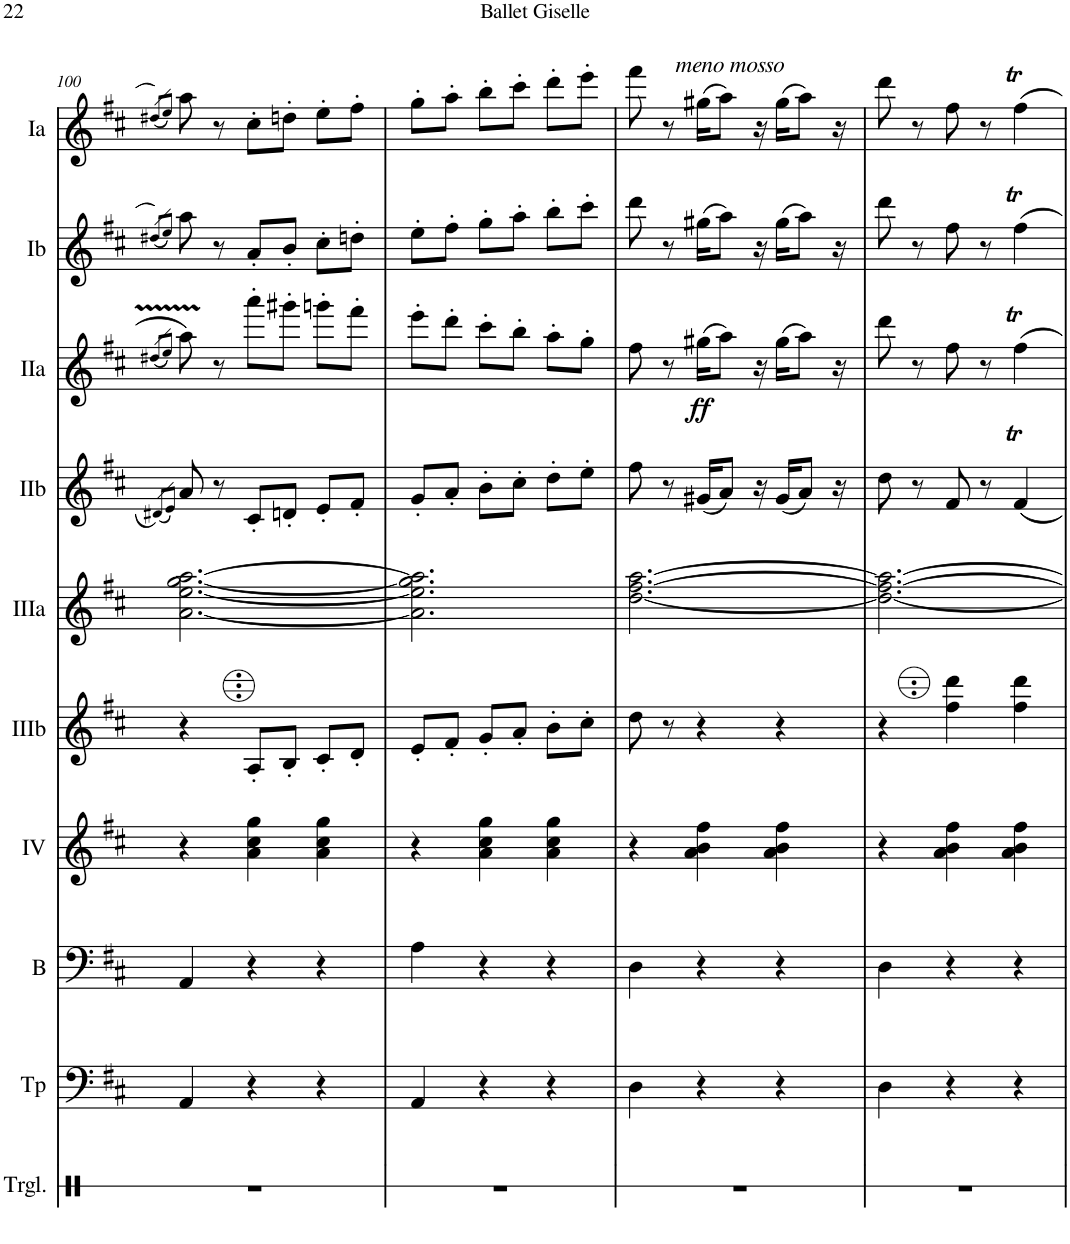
**kern	**kern	**kern	**kern	**kern	**kern	**kern	**kern	**dynam	**kern	**kern
*part10	*part9	*part8	*part7	*part6	*part5	*part4	*part3	*part3	*part2	*part1
*staff10	*staff9	*staff8	*staff7	*staff6	*staff5	*staff4	*staff3	*staff3	*staff2	*staff1
*I"Triangle	*I"Timp.	*I"Bass	*I"Acc. 4	*I"Acc. 3b	*I"Acc. 3a	*I"Acc. 2b	*I"Acc. 2a	*	*I"Acc. 1b	*I"Acc. 1a
*I'Trgl.	*I'Tp	*I'B	*	*	*	*	*	*	*	*
!!LO:PB:g=z
*clefX	*clefF4	*clefF4	*clefG2	*clefG2	*clefG2	*clefG2	*clefG2	*	*clefG2	*clefG2
*	*	*Trd7c12	*Trd7c12	*Trd7c12	*Trd7c12	*	*	*	*	*
*k[]	*k[f#c#]	*k[f#c#]	*k[f#c#]	*k[f#c#]	*k[f#c#]	*k[f#c#]	*k[f#c#]	*	*k[f#c#]	*k[f#c#]
*M3/4	*M3/4	*M3/4	*M3/4	*M3/4	*M3/4	*M3/4	*M3/4	*	*M3/4	*M3/4
=100	=100	=100	=100	=100	=100	=100	=100	=100	=100	=100
.	.	.	.	.	.	(8qD#X/L	(8qd#X/L	.	(8qdd#X/L	(8qdd#X/L
.	.	.	.	.	.	8qE/J)	8qe/J)	.	8qee/J)	8qee/J)
2.r	4AA/	4AA/	4r	4r	[2.a\ [2.ee\ [2.gg\ [2.aa\	8A/	8a\	.	8aa\	8aa\
.	.	.	.	.	.	8r	8r	.	8r	8r
.	4r	4r	4a\ 4cc#\ 4gg\	8A'/L	.	8C#'/L	8aa'\L	.	8a'/L	8cc#'\L
.	.	.	.	8B'/J	.	8Dn'/J	8gg#X'\J	.	8b'/J	8ddn'\J
.	4r	4r	4a\ 4cc#\ 4gg\	8c#'/L	.	8E'/L	8ggn'\L	.	8cc#'\L	8ee'\L
.	.	.	.	8d'/J	.	8F#'/J	8ff#'\J	.	8ddn'\J	8ff#'\J
=101	=101	=101	=101	=101	=101	=101	=101	=101	=101	=101
2.r	4AA/	4A\	4r	8e'/L	2.a\] 2.ee\] 2.gg\] 2.aa\]	8G'/L	8ee'\L	.	8ee'\L	8gg'\L
.	.	.	.	8f#'/J	.	8A'/J	8dd'\J	.	8ff#'\J	8aa'\J
.	4r	4r	4a\ 4cc#\ 4gg\	8g'/L	.	8B'\L	8cc#'\L	.	8gg'\L	8bb'\L
.	.	.	.	8a'/J	.	8c#'\J	8b'\J	.	8aa'\J	8ccc#'\J
.	4r	4r	4a\ 4cc#\ 4gg\	8b'\L	.	8d'\L	8a'\L	.	8bb'\L	8ddd'\L
.	.	.	.	8cc#'\J	.	8e'\J	8g'\J	.	8ccc#'\J	8eee'\J
=102	=102	=102	=102	=102	=102	=102	=102	=102	=102	=102
!	!	!	!	!	!	!	!	!	!	!LO:TX:a:i:t=meno mosso
2.r	4D\	4D\	4r	8dd\	[2.dd\ [2.ff#\ [2.aa\	8f#\	8f#\	.	8ddd\	8fff#\
.	.	.	.	8r	.	8r	8r	.	8r	8r
!	!	!	!	!	!	!	!	!LO:DY:b	!	!
.	4r	4r	4a\ 4b\ 4ff#\	4r	.	(16G#X/KL	(16g#X\KL	ff	(16gg#X\KL	(16gg#X\KL
.	.	.	.	.	.	8A/J)	8a\J)	.	8aa\J)	8aa\J)
.	.	.	.	.	.	16r	16r	.	16r	16r
.	4r	4r	4a\ 4b\ 4ff#\	4r	.	(16G#/KL	(16g#\KL	.	(16gg#\KL	(16gg#\KL
.	.	.	.	.	.	8A/J)	8a\J)	.	8aa\J)	8aa\J)
.	.	.	.	.	.	16r	16r	.	16r	16r
=103	=103	=103	=103	=103	=103	=103	=103	=103	=103	=103
2.r	4D\	4D\	4r	4r	2.dd\_ 2.ff#\_ 2.aa\_	8d\	8dd\	.	8ddd\	8ddd\
.	.	.	.	.	.	8r	8r	.	8r	8r
.	4r	4r	4a\ 4b\ 4ff#\	4ff#\ 4ddd\	.	8F#/	8f#\	.	8ff#\	8ff#\
.	.	.	.	.	.	8r	8r	.	8r	8r
.	4r	4r	4a\ 4b\ 4ff#\	4ff#\ 4ddd\	.	4F#t/	4f#t\	.	4ff#t\	4ff#t\
=	=	=	=	=	=	=	=	=	=	=
*-	*-	*-	*-	*-	*-	*-	*-	*-	*-	*-
